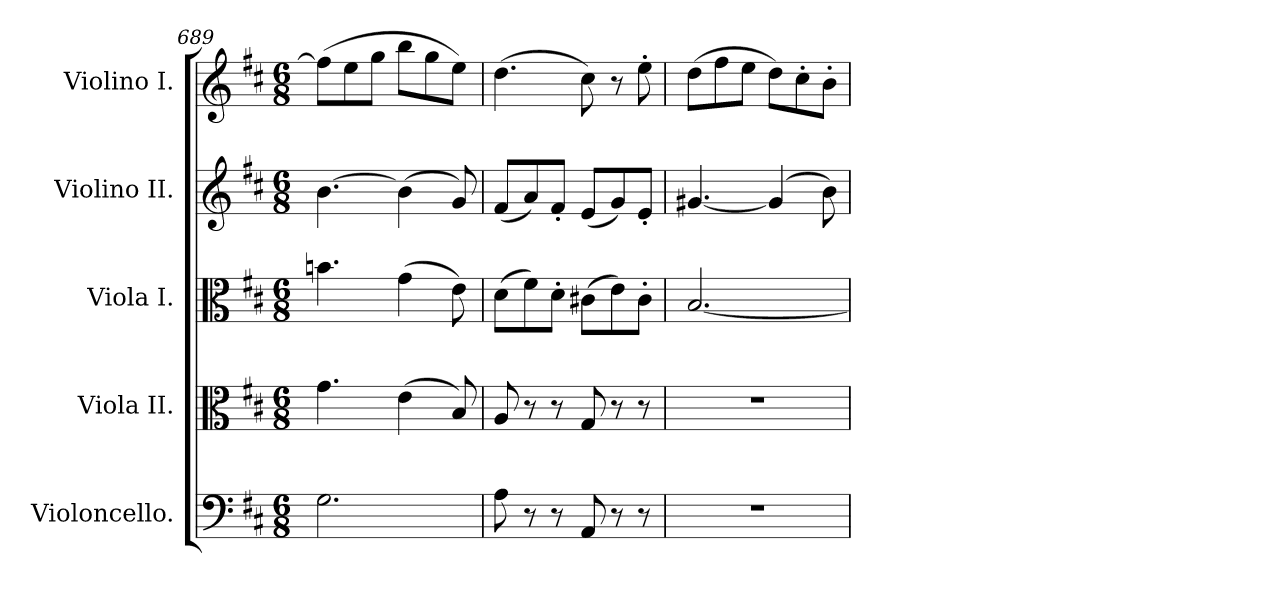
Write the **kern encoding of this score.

**kern	**kern	**kern	**kern	**kern
*part5	*part4	*part3	*part2	*part1
*staff5	*staff4	*staff3	*staff2	*staff1
*I"Violoncello.	*I"Viola II.	*I"Viola I.	*I"Violino II.	*I"Violino I.
*I'Vc	*I'Vla	*I'Vla	*I'Vln	*I'Vln
*clefF4	*clefC3	*clefC3	*clefG2	*clefG2
*k[f#c#]	*k[f#c#]	*k[f#c#]	*k[f#c#]	*k[f#c#]
*M6/8	*M6/8	*M6/8	*M6/8	*M6/8
=689	=689	=689	=689	=689
2.G\	4.g\	4.bn\	[4.b\	(>8ff#\L]
.	.	.	.	8ee\
.	.	.	.	8gg\J
.	(>4e\	(>4g\	(>4b\]	8bb\L
.	.	.	.	8gg\
.	8B/)	8e\)	8g/)	8ee\J)
=690	=690	=690	=690	=690
8A\	8A/	(>8d\L	(<8f#/L	(>4.dd\
8r	8r	8f#\)	8a/)	.
8r	8r	8d'\J	8f#'/J	.
8AA/	8G/	(>8c#X\L	(<8e/L	8cc#\)
8r	8r	8e\)	8g/)	8r
8r	8r	8c#'\J	8e'/J	8ee'\
=691	=691	=691	=691	=691
2.r	2.r	[2.B/	[4.g#X/	(>8dd\L
.	.	.	.	8ff#\
.	.	.	.	8ee\J
.	.	.	(>4g#/]	8dd\L)
.	.	.	.	8cc#'\
.	.	.	8b\)	8b'\J
=	=	=	=	=
*-	*-	*-	*-	*-
